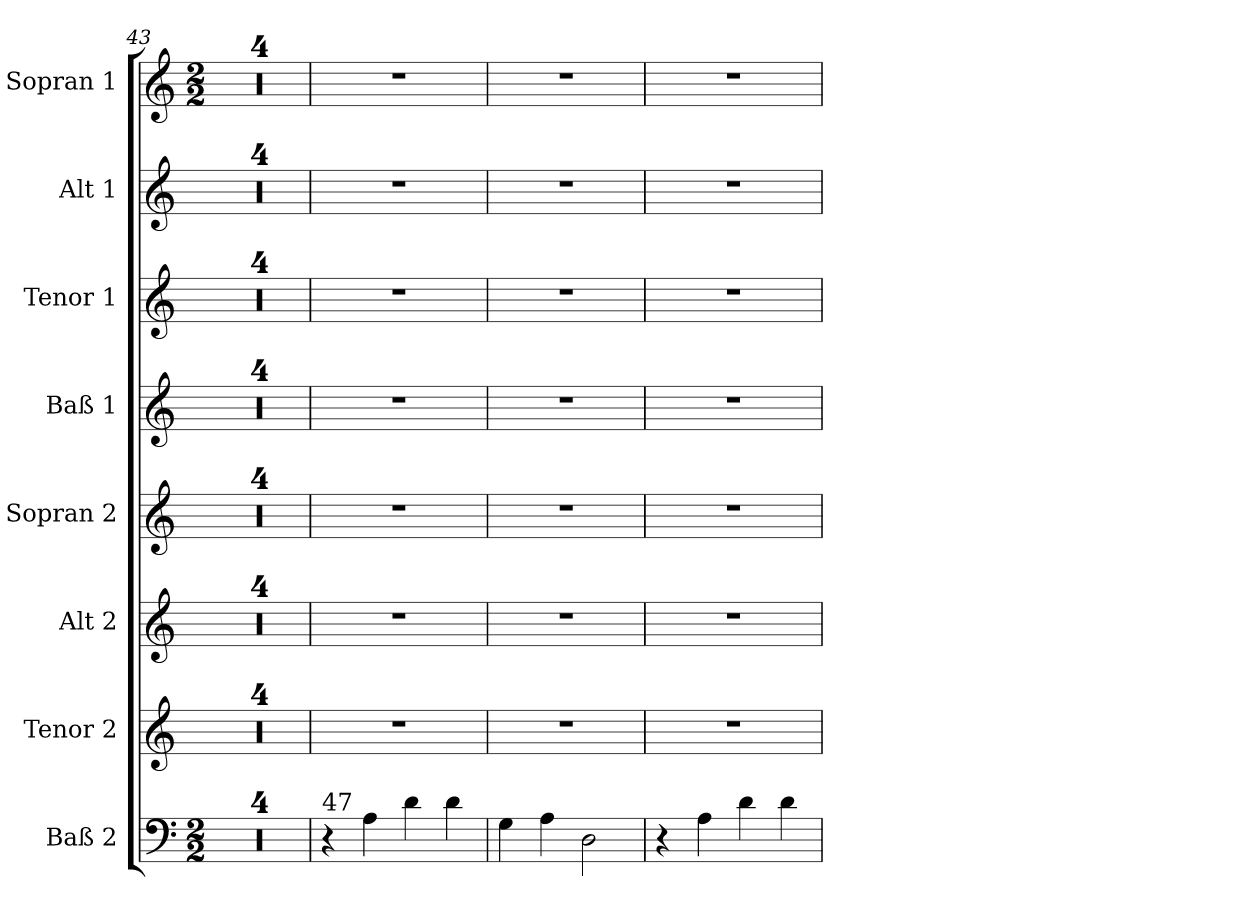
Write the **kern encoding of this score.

**kern	**kern	**kern	**kern	**kern	**kern	**kern	**kern
*part8	*part7	*part6	*part5	*part4	*part3	*part2	*part1
*staff8	*staff7	*staff6	*staff5	*staff4	*staff3	*staff2	*staff1
*I"Baß 2	*I"Tenor 2	*I"Alt 2	*I"Sopran 2	*I"Baß 1	*I"Tenor 1	*I"Alt 1	*I"Sopran 1
*clefF4	*clefG2	*clefG2	*clefG2	*clefG2	*clefG2	*clefG2	*clefG2
*k[]	*k[]	*k[]	*k[]	*k[]	*k[]	*k[]	*k[]
*M2/2	*	*	*	*	*	*	*M2/2
=43	=43	=43	=43	=43	=43	=43	=43
1r	1r	1r	1r	1r	1r	1r	1r
=44	=44	=44	=44	=44	=44	=44	=44
1r	1r	1r	1r	1r	1r	1r	1r
=45	=45	=45	=45	=45	=45	=45	=45
1r	1r	1r	1r	1r	1r	1r	1r
=46	=46	=46	=46	=46	=46	=46	=46
1r	1r	1r	1r	1r	1r	1r	1r
!!LO:PB:g=z
=47	=47	=47	=47	=47	=47	=47	=47
!LO:TX:a:t=47	!	!	!	!	!	!	!
4r	1r	1r	1r	1r	1r	1r	1r
4A\	.	.	.	.	.	.	.
4d\	.	.	.	.	.	.	.
4d\	.	.	.	.	.	.	.
=48	=48	=48	=48	=48	=48	=48	=48
4G\	1r	1r	1r	1r	1r	1r	1r
4A\	.	.	.	.	.	.	.
2D\	.	.	.	.	.	.	.
=49	=49	=49	=49	=49	=49	=49	=49
4r	1r	1r	1r	1r	1r	1r	1r
4A\	.	.	.	.	.	.	.
4d\	.	.	.	.	.	.	.
4d\	.	.	.	.	.	.	.
=	=	=	=	=	=	=	=
*-	*-	*-	*-	*-	*-	*-	*-
